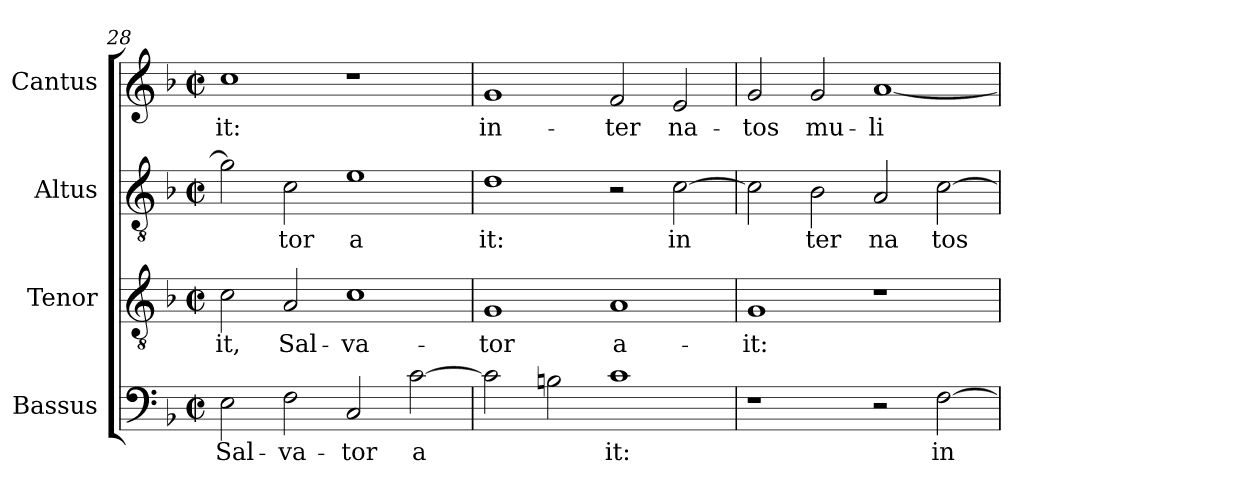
**kern	**text	**kern	**text	**kern	**text	**kern	**text
*part4	*part4	*part3	*part3	*part2	*part2	*part1	*part1
*staff4	*staff4	*staff3	*staff3	*staff2	*staff2	*staff1	*staff1
*I"Bassus	*	*I"Tenor	*	*I"Altus	*	*I"Cantus	*
!!LO:LB:g=z
*clefF4	*	*clefGv2	*	*clefGv2	*	*clefG2	*
*k[b-]	*	*k[b-]	*	*k[b-]	*	*k[b-]	*
*F:	*	*F:	*	*F:	*	*F:	*
*M2/2	*	*M2/2	*	*M2/2	*	*M2/2	*
*met(c|)	*	*met(c|)	*	*met(c|)	*	*met(c|)	*
=28	=28	=28	=28	=28	=28	=28	=28
!	!LO:LY:b:cj	!	!LO:LY:b:cj	!	!LO:LY:b:cj	!	!LO:LY:b:cj
2E\	Sal-	2c\	-it,	2g\]	.	1cc	it:
!	!LO:LY:b:cj	!	!LO:LY:b:cj	!	!LO:LY:b:cj	!	!
2F\	-va-	2A/	Sal-	2c\	tor	.	.
!	!LO:LY:b:cj	!	!LO:LY:b:cj	!	!LO:LY:b:cj	!	!
2C/	-tor	1c	-va-	1e	a	1r	.
!	!LO:LY:b:cj	!	!	!	!	!	!
[>2c\	a-	.	.	.	.	.	.
=29	=29	=29	=29	=29	=29	=29	=29
!	!LO:LY:b:cj	!	!LO:LY:b:cj	!	!LO:LY:b:cj	!	!LO:LY:b:cj
2c\]	--	1G	-tor	1d	it:	1g	in-
!	!LO:LY:b:cj	!	!	!	!	!	!
2Bn\	--	.	.	.	.	.	.
!	!LO:LY:b:cj	!	!LO:LY:b:cj	!	!	!	!LO:LY:b:cj
1c	-it:	1A	a-	2r	.	2f/	-ter
!	!	!	!	!	!LO:LY:b:cj	!	!LO:LY:b:cj
.	.	.	.	[>2c\	in	2e/	na-
=30	=30	=30	=30	=30	=30	=30	=30
!	!	!	!LO:LY:b:cj	!	!LO:LY:b:cj	!	!LO:LY:b:cj
1r	.	1G	-it:	2c\]	.	2g/	-tos
!	!	!	!	!	!LO:LY:b:cj	!	!LO:LY:b:cj
.	.	.	.	2B-\	ter	2g/	mu-
!	!	!	!	!	!LO:LY:b:cj	!	!LO:LY:b:cj
2r	.	1r	.	2A/	na	[<1a	-li-
!	!LO:LY:b:cj	!	!	!	!LO:LY:b:cj	!	!
[>2F\	in-	.	.	[>2c\	tos	.	.
=	=	=	=	=	=	=	=
*-	*-	*-	*-	*-	*-	*-	*-
